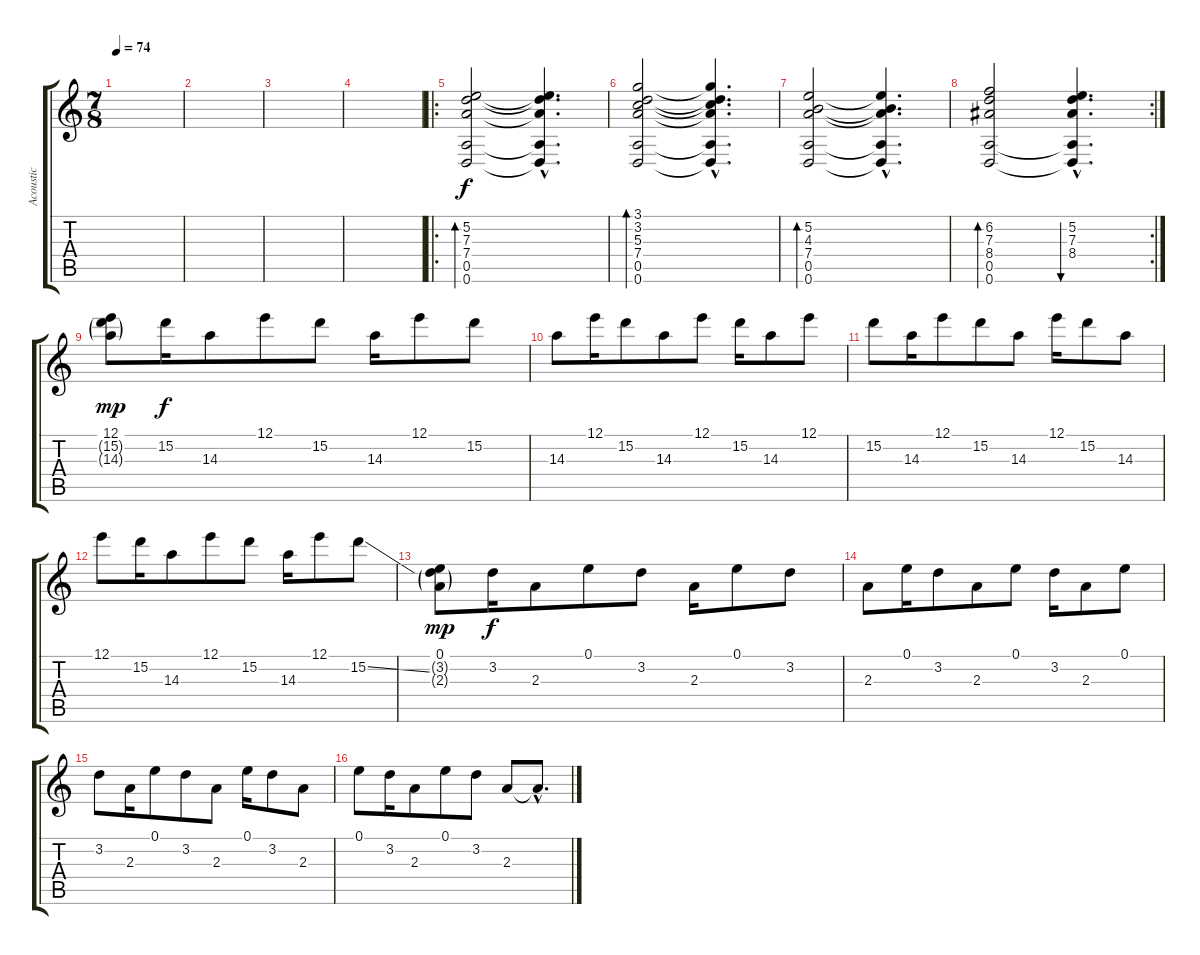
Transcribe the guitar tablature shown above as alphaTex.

\track ("Acoustic" "Acoustic") {instrument acousticguitarsteel}
\staff {score tabs}
\tuning (E4 B3 G3 D3 A2 D2) {hide}
\ts (7 8)
\tempo 74
\clef g2
\ks c
|
|
|
|
\ro
(5.2 7.3 7.4 0.5 0.6).2{bd 240} (5.2{hac t} 7.3{hac t} 7.4{hac t} 0.5{hac t} 0.6{hac t}).4{d} |
(3.1 3.2 5.3 7.4 0.5 0.6).2{bd 240} (3.1{hac t} 3.2{hac t} 5.3{hac t} 7.4{hac t} 0.5{hac t} 0.6{hac t}).4{d} |
(5.2 4.3 7.4 0.5 0.6).2{bd 240} (5.2{hac t} 4.3{hac t} 7.4{hac t} 0.5{hac t} 0.6{hac t}).4{d} |
\rc 2
(6.2 7.3 8.4 0.5 0.6).2{bd 240} (5.2{hac} 7.3{hac} 8.4{hac} 0.5{hac t} 0.6{hac t}).4{d bu 120} |
(12.1 15.2{g} 14.3{g}).8{dy mp} 15.2.16{dy f} 14.3.8 12.1.8 15.2.8 14.3.16 12.1.8 15.2.8 |
14.3.8 12.1.16 15.2.8 14.3.8 12.1.8 15.2.16 14.3.8 12.1.8 |
15.2.8 14.3.16 12.1.8 15.2.8 14.3.8 12.1.16 15.2.8 14.3.8 |
12.1.8 15.2.16 14.3.8 12.1.8 15.2.8 14.3.16 12.1.8 15.2{ss}.8 |
(0.1 3.2{g} 2.3{g}).8{dy mp} 3.2.16{dy f} 2.3.8 0.1.8 3.2.8 2.3.16 0.1.8 3.2.8 |
2.3.8 0.1.16 3.2.8 2.3.8 0.1.8 3.2.16 2.3.8 0.1.8 |
3.2.8 2.3.16 0.1.8 3.2.8 2.3.8 0.1.16 3.2.8 2.3.8 |
0.1.8 3.2.16 2.3.8 0.1.8 3.2.8 2.3.8 2.3{hac t}.8{d}
